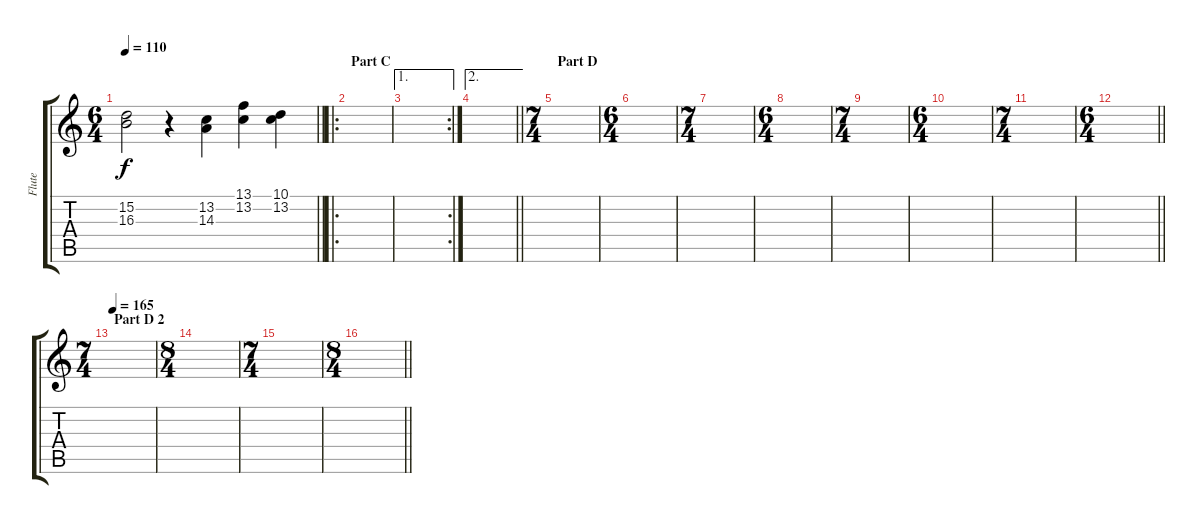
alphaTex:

\track ("Flute" "Flute") {instrument flute}
\staff {score tabs}
\tuning (E4 B3 G3 D3 A2 E2) {hide}
\ts (6 4)
\tempo 110
\clef g2
\barLineRight lightlight
\ks c
(15.2 16.3).2{dy f} r.4 (13.2 14.3).4 (13.1 13.2).4 (10.1 13.2).4 |
\ro
\section ("" "Part C")
|
\ae 1
\rc 2
|
\ae 2
\barLineRight lightlight
|
\ts (7 4)
\section ("" "Part D")
|
\ts (6 4)
|
\ts (7 4)
|
\ts (6 4)
|
\ts (7 4)
|
\ts (6 4)
|
\ts (7 4)
|
\ts (6 4)
\barLineRight lightlight
|
\ts (7 4)
\section ("" "Part D 2")
\tempo 165
|
\ts (8 4)
|
\ts (7 4)
|
\ts (8 4)
\barLineRight lightlight
